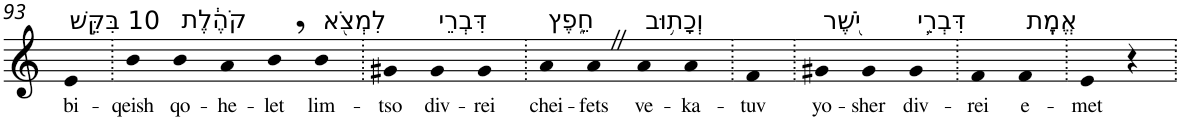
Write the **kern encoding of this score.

**kern	**text
*part1	*part1
*staff1	*staff1
*I"Piano	*
*I'Pno	*
!!LO:PB:g=z
*clefG2	*
*k[]	*
=93	=93
!LO:TX:a:t=10 בִּקֵּ֣שׁ	!
!	!LO:LY:b
4e	bi-
=94.	=94.
!	!LO:LY:b
4b	-qeish
!LO:TX:a:t=קֹהֶ֔לֶת	!
!	!LO:LY:b
4b	qo-
!	!LO:LY:b
4a	-he-
!	!LO:LY:b
4b,	-let
!LO:TX:a:t=לִמְצֹ֖א	!
!	!LO:LY:b
4b	lim-
=95.	=95.
!	!LO:LY:b
4g#X	-tso
!LO:TX:a:t=דִּבְרֵי	!
!	!LO:LY:b
4g#	div-
!	!LO:LY:b
4g#	-rei
=96.	=96.
!LO:TX:a:t=חֵ֑פֶץ	!
!	!LO:LY:b
4a	chei-
!	!LO:LY:b
4aZ	-fets
!LO:TX:a:t=וְכָת֥וּב	!
!	!LO:LY:b
4a	ve-
!	!LO:LY:b
4a	-ka-
=97.	=97.
!	!LO:LY:b
4f	-tuv
=98.	=98.
!LO:TX:a:t=יֹ֖שֶׁר	!
!	!LO:LY:b
4g#X	yo-
!	!LO:LY:b
4g#	-sher
!LO:TX:a:t=דִּבְרֵ֥י	!
!	!LO:LY:b
4g#	div-
=99.	=99.
!	!LO:LY:b
4f	-rei
!LO:TX:a:t=אֱמֶֽת	!
!	!LO:LY:b
4f	e-
=100.	=100.
!	!LO:LY:b
4e	-met
4r	.
=.	=.
*-	*-
